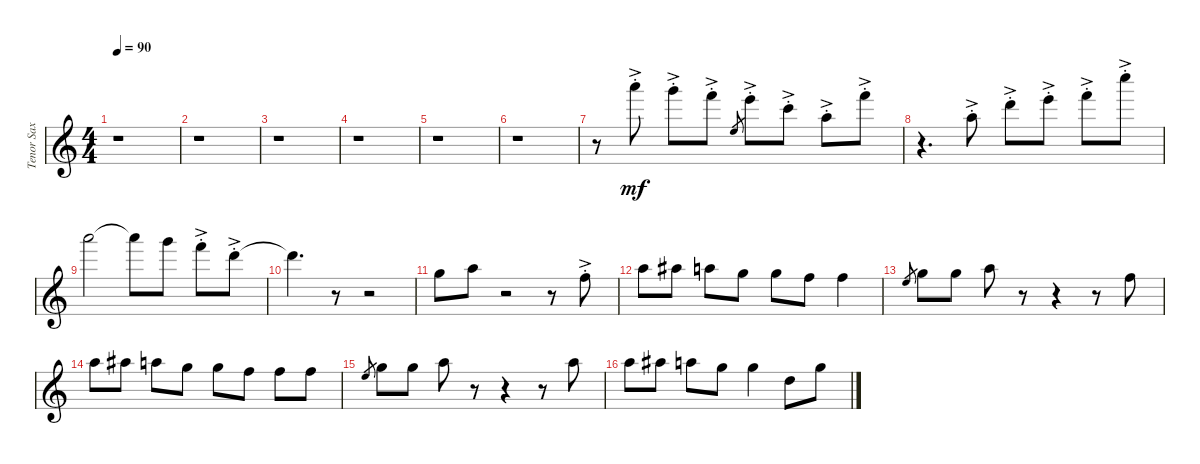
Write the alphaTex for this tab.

\track ("Tenor Sax 1" "Tenor Sax ") {instrument acousticbass}
\staff {score}
\tuning (E4 B3 G3 D3 A2 E2 B1) {hide}
\ts (4 4)
\tempo 90
\clef g2
\ks c
r.1{dy mf instrument acousticbass} |
r.1 |
r.1 |
r.1 |
r.1 |
r.1 |
r.8 17.1{ac st}.8 15.1{ac st}.8 13.1{ac st}.8 0.1.8{gr} 12.1{ac st}.8 8.1{ac st}.8 5.1{ac st}.8 13.1{ac st}.8 |
r.4{d} 5.1{ac st}.8 10.1{ac st}.8 12.1{ac st}.8 13.1{ac st}.8 20.1{ac st}.8 |
17.1.2 17.1{t}.8 15.1.8 13.1{ac st}.8 10.1{ac st}.8 |
10.1{t}.4{d} r.8 r.2 |
3.1.8 5.1.8 r.2 r.8 1.1{ac st}.8 |
5.1.8 6.1.8 5.1.8 3.1.8 3.1.8 1.1.8 1.1.4 |
0.1.8{gr} 3.1.8 3.1.8 5.1.8 r.8 r.4 r.8 1.1.8 |
5.1.8 6.1.8 5.1.8 3.1.8 3.1.8 1.1.8 1.1.8 1.1.8 |
0.1.8{gr} 3.1.8 3.1.8 5.1.8 r.8 r.4 r.8 5.1.8 |
5.1.8 6.1.8 5.1.8 3.1.8 3.1.4 3.2.8 3.1.8
